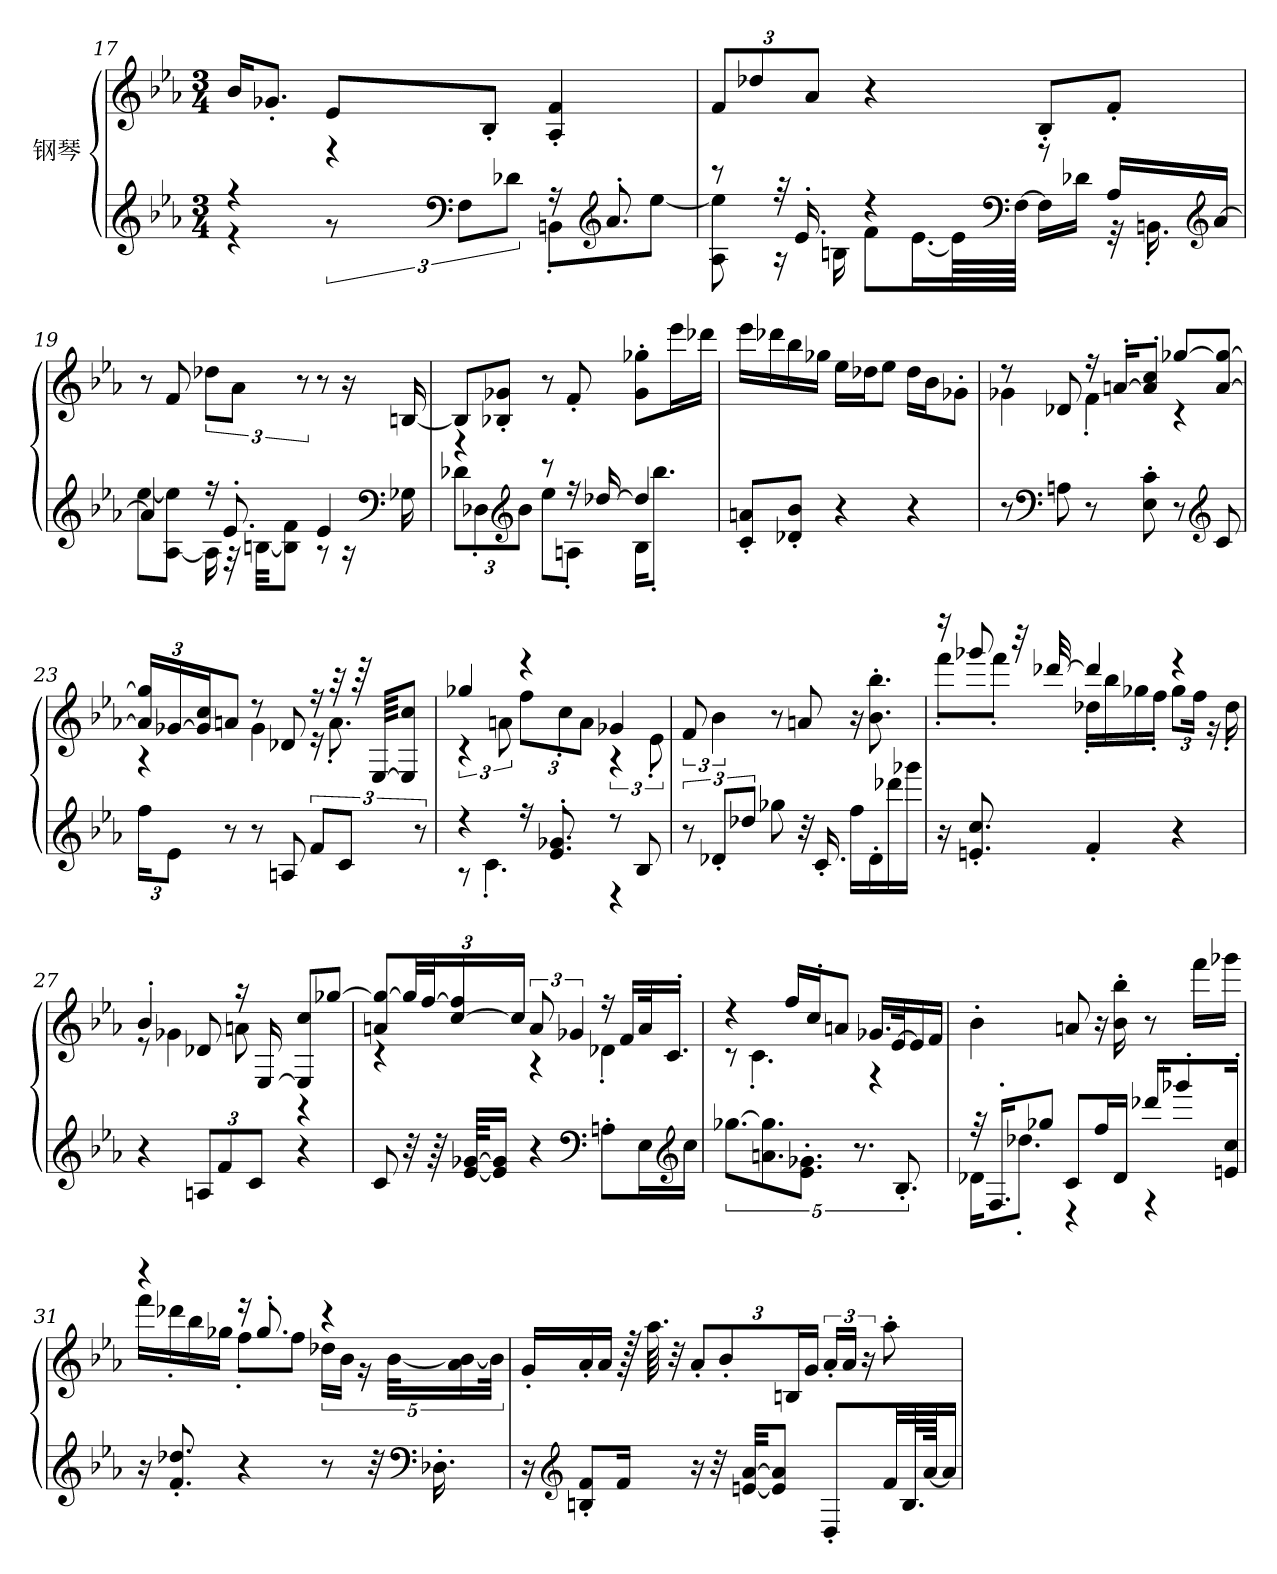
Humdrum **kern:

**kern	**kern
*part1	*part1
*staff2	*staff1
*I"钢琴	*
*clefG2	*clefG2
*k[b-e-a-]	*k[b-e-a-]
*M3/4	*M3/4
=17	=17
*^	*
4r	4r	16b-/KL
.	.	8.g-X'/J
4r	12r	8e-/L
*clefF4	*	*
.	12F\L	.
.	.	8B-'/J
.	12d-X\J	.
16r	8BBn'\L	4A-/' 4f/'
*clefG2	*	*
8.a-'/	.	.
.	[8ee-\J	.
!!LO:LB:g=z
=18	=18	=18
*	*	*Xbrackettup
8r	8A-\ 8ee-\]	12f/L
.	.	12dd-X/
32r	16r	.
16.e-'/	.	.
.	.	12a-/J
.	16Bn\	.
4r	8f\L	4r
.	[16.e-\L	.
.	64e-\LL]	.
*clefF4	*	*
.	[64F\JJJJ	.
8r	16F\LL]	8B-'/L
.	16d-X\JJ	.
16A-/LL	32r	8f'/J
.	16.BBn'\	.
*clefG2	*	*
[16a-/JJ	.	.
=19	=19	=19
4a-/]	[8ee-\L	8r
.	[8A-\ 8ee-\]J	8f/
*	*	*brackettup
16r	16A-\]	12dd-X\L
8.e-'/	32r	.
.	.	12a-\J
.	[32Bn\KKL	.
.	8B\] 8f\J	.
.	.	12r
4e-/	8r	8r
.	16r	16r
*clefF4	*	*
.	16G-X\	[16Bn/
!!LO:PB:g=z
=20	=20	=20
*	*Xbrackettup	*
4r	12d-X\L	8B/L]
.	12D-X'\	.
.	.	8B-X/' 8g-X/'J
*clefG2	*	*
.	12b-\J	.
8r	8ee-\L	8r
16r	8An'\J	8f'/
[16dd-X/	.	.
4dd-/]	16B-\KL	8g-\' 8gg-X\'L
.	8.bb-'\J	.
.	.	16eee-\L
.	.	16ddd-X\JJ
*v	*v	*
=21	=21
8c/' 8an/'L	16eee-\LL
.	16ddd-X\
8d-X/' 8b-/'J	16bb-\
.	16gg-X\JJ
4r	16ee-\LL
.	16dd-X\J
.	8ee-\J
4r	16dd-\LL
.	16b-\J
.	8g-X'\J
!!LO:LB:g=z
=22	=22
*	*^
8r	8r	4g-X\
*clefF4	*	*
8An\	8d-X/	.
8r	16r	4f'\
.	[16an'/KL	.
8E-\' 8c\'	8a/]' 8cc/'J	.
8r	[8gg-X/L	4r
*clefG2	*	*
8c/	[8a/ 8gg-/_J	.
=23	=23	=23
*	*Xbrackettup	*
24ff\KL	24a/] 24gg-/]LL	4r
12e-\J	[24g-X/	.
.	24g-/] 24cc/J	.
8r	8an/J	.
8r	8r	4g-\
8An/	8d-X/	.
*brackettup	*	*
12f/L	16r	16r
.	32r	8.a'\
12c/J	.	.
.	64r	.
.	[64E-/KKKL	.
.	8E-/] 8cc/J	.
12r	.	.
=24	=24	=24
*^	*	*
*	*	*	*brackettup
4r	8r	4gg-X/	6r
.	4.c'\	.	.
.	.	.	12an\
*	*	*	*Xbrackettup
16r	.	4r	12ff\L
8.e-/' 8.g-X/'	.	.	.
.	.	.	12cc'\
.	.	.	12a\J
*	*	*	*brackettup
8r	4r	4g-X/	6r
8B-/	.	.	.
.	.	.	12e-'\
*v	*v	*	*
*	*v	*v
!!LO:LB:g=z
=25	=25
12r	12f/
12d-X'/L	6b-\
12dd-X/J	.
8gg-X\	8r
32r	8an/
16.c'/	.
16ff\LL	16r
16d-'\	8.b-\' 8.bb-\'
16ddd-X\	.
16ggg-X\JJ	.
=26	=26
*	*^
16r	16r	8fff'\L
8.en/' 8.cc/'	8ggg-X/	.
.	.	8fff'\J
.	32r	.
.	[32ddd-X/	.
4f'/	4ddd-/]	16dd-X'\LL
.	.	16bb-\
.	.	16gg-X\
.	.	16ff'\JJ
*	*	*Xbrackettup
4r	4r	12gg-\L
.	.	24ff\Jk
.	.	16r
.	.	16dd-'\
=27	=27	=27
4r	4b-'/	8r
.	.	4g-X\
*Xbrackettup	*	*
12An/L	8d-X/	.
12f/	.	.
.	16r	8an\
12c/J	.	.
.	[16E-/	.
4r	8E-/] 8cc/L	4r
.	[8gg-X/J	.
!!LO:LB:g=z	!!
=28	=28	=28
8c/	8an/ 8gg-/_L	4r
32r	48gg-/LL]	.
.	[48ff/J	.
64r	.	.
.	[24cc/ 24ff/]	.
[64e-/ [64g-X/KKLL	.	.
16e-/] 16g-/]JJ	.	.
.	24cc/JJ]	.
*	*brackettup	*
4r	12a/	4r
.	6g-X/	.
*clefF4	*	*
8An'\L	16r	4d-X'\
.	16f/LL	.
16E-\L	32a/K	.
.	16.c'/JJ	.
*clefG2	*	*
16cc\JJ	.	.
=29	=29	=29
*brackettup	*	*
[10.gg-X\L	4r	8r
.	.	4.c'\
10.an\ 10.gg-\]	.	.
.	16ff/LL	.
10.e-\' 10.g-X\'J	.	.
.	16cc'/J	.
.	8an/J	.
10.r	.	.
.	16.g-X/LL	4r
.	[32e-/K	.
10.B-'/	.	.
.	16e-/]	.
.	16f/JJ	.
*	*v	*v
!!LO:LB:g=z
=30	=30
*^	*
32r	16d-X\KL	4b-'\
16.F'/KL	.	.
.	8.dd-X'\J	.
8gg-X/J	.	.
8c/L	4r	8an/
16ff/L	.	16r
16d-/JJ	.	16b-\' 16bb-\'
16ddd-X/KL	4r	8r
8ggg-X'/	.	.
.	.	16fff\LL
16en/' 16cc/'Jk	.	16ggg-X\JJ
*v	*v	*
=31	=31
*	*^
16r	4r	16fff\LL
8.f/' 8.dd-X/'	.	16ddd-X'\
.	.	16bb-\
.	.	16gg-X\JJ
4r	16r	8ff'\L
.	8.gg-'/	.
.	.	8ff\J
8r	4r	20dd-X\LL
.	.	20b-\JJ
.	.	20r
32r	.	.
.	.	[40b-\KLL
*clefF4	*	*
16.D-X'\	.	.
.	.	20a-\ 20b-\_
.	.	40b-\JJk]
*	*v	*v
!!LO:LB:g=z
=32	=32
16r	16g'/LL
*clefG2	*
8Bn/' 8f/'L	16a-'/
.	16a-/JJ
16f/Jk	128r
.	64.aa-\
.	32r
*	*Xbrackettup
16r	12a-'/L
32r	.
.	12b-'/
[32en/ [32a-/KKL	.
8e/] 8a-/]J	.
.	24Bn/L
.	24g/JJ
*	*brackettup
8D'/L	24a-'/LL
.	24a-/JJ
.	24r
32f/LL	8aa-'\
64.B/L	.
[128a-/JJK	.
16a-/JJ]	.
=	=
*-	*-
